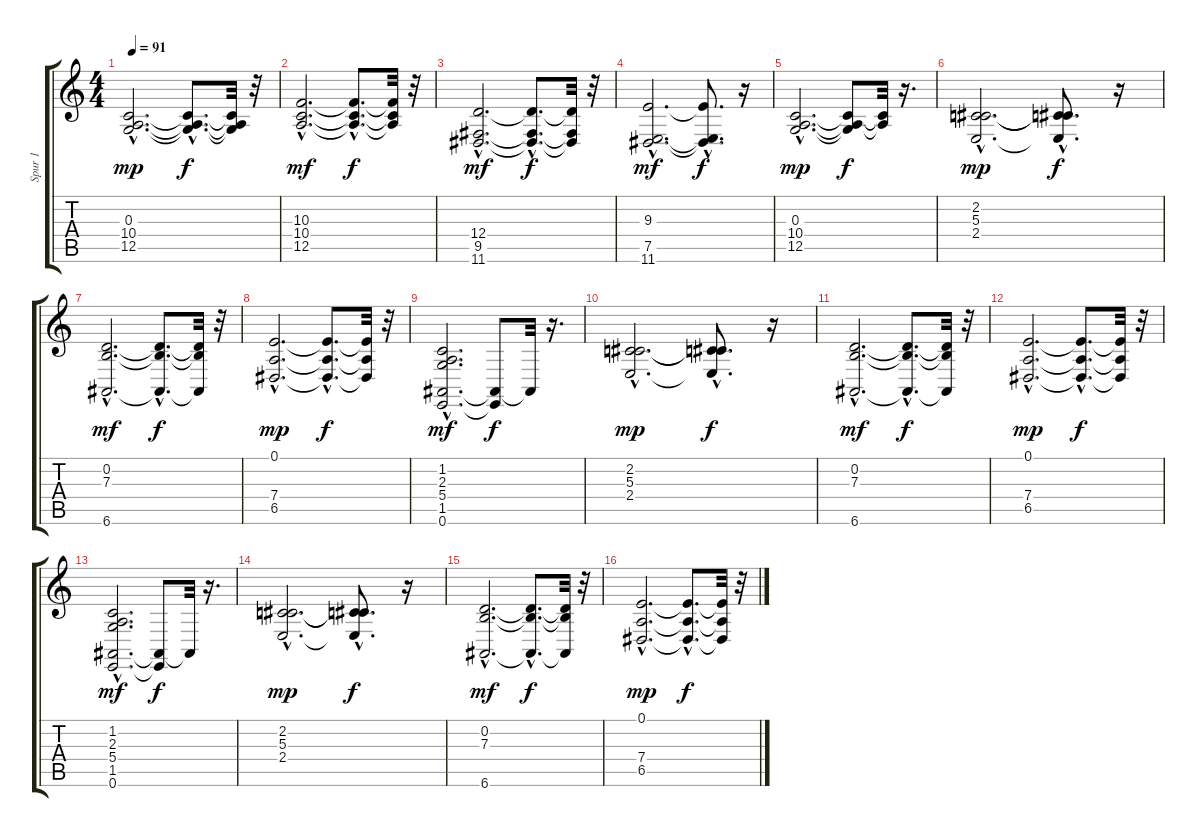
\track ("Spur 1" "Spur 1") {instrument pad1newage}
\staff {score tabs}
\tuning (E4 B3 G3 D3 A2 E2) {hide}
\ts (4 4)
\tempo 91
\clef g2
\ks c
(0.3{hac} 10.4{hac} 12.5{hac}).2{d dy mp} (0.3{hac t} 10.4{hac t} 12.5{hac t}).8{d dy f} (0.3{t} 10.4{t} 12.5{t}).32 r.32 |
(10.3{hac} 10.4{hac} 12.5{hac}).2{d dy mf} (10.3{hac t} 10.4{hac t} 12.5{hac t}).8{d dy f} (10.3{t} 10.4{t} 12.5{t}).32 r.32 |
(12.4{hac} 9.5{hac} 11.6{hac}).2{d dy mf} (12.4{hac t} 9.5{hac t} 11.6{hac t}).8{d dy f} (12.4{t} 9.5{t} 11.6{t}).32 r.32 |
(9.3{hac} 7.5{hac} 11.6{hac}).2{d dy mf} (9.3{hac t} 7.5{t} 11.6{hac t}).8{d dy f} r.16 |
(0.3{hac} 10.4{hac} 12.5{hac}).2{d dy mp} (0.3{t} 10.4{t} 12.5{t}).8{dy f} (10.4{t} 12.5{t}).32 r.16{d} |
(2.2{hac} 5.3{hac} 2.4{hac}).2{d dy mp} (2.2{hac t} 5.3{hac t} 2.4{t}).8{d dy f} r.16 |
(0.2{hac} 7.3{hac} 6.6{hac}).2{d dy mf} (0.2{hac t} 7.3{hac t} 6.6{hac t}).8{d dy f} (0.2{t} 7.3{t} 6.6{t}).32 r.32 |
(0.1{hac} 7.4{hac} 6.5{hac}).2{d dy mp} (0.1{hac t} 7.4{hac t} 6.5{hac t}).8{d dy f} (0.1{t} 7.4{t} 6.5{t}).32 r.32 |
(1.2 2.3 5.4 1.5{hac} 0.6{hac}).2{d dy mf} (1.5{t} 0.6{t}).8{dy f} 1.5{t}.32 r.16{d} |
(2.2{hac} 5.3{hac} 2.4{hac}).2{d dy mp} (2.2{hac t} 5.3{hac t} 2.4{t}).8{d dy f} r.16 |
(0.2{hac} 7.3{hac} 6.6{hac}).2{d dy mf} (0.2{hac t} 7.3{hac t} 6.6{hac t}).8{d dy f} (0.2{t} 7.3{t} 6.6{t}).32 r.32 |
(0.1{hac} 7.4{hac} 6.5{hac}).2{d dy mp} (0.1{hac t} 7.4{hac t} 6.5{hac t}).8{d dy f} (0.1{t} 7.4{t} 6.5{t}).32 r.32 |
(1.2 2.3 5.4 1.5{hac} 0.6{hac}).2{d dy mf} (1.5{t} 0.6{t}).8{dy f} 1.5{t}.32 r.16{d} |
(2.2{hac} 5.3{hac} 2.4{hac}).2{d dy mp} (2.2{hac t} 5.3{hac t} 2.4{t}).8{d dy f} r.16 |
(0.2{hac} 7.3{hac} 6.6{hac}).2{d dy mf} (0.2{hac t} 7.3{hac t} 6.6{hac t}).8{d dy f} (0.2{t} 7.3{t} 6.6{t}).32 r.32 |
(0.1{hac} 7.4{hac} 6.5{hac}).2{d dy mp} (0.1{hac t} 7.4{hac t} 6.5{hac t}).8{d dy f} (0.1{t} 7.4{t} 6.5{t}).32 r.32
